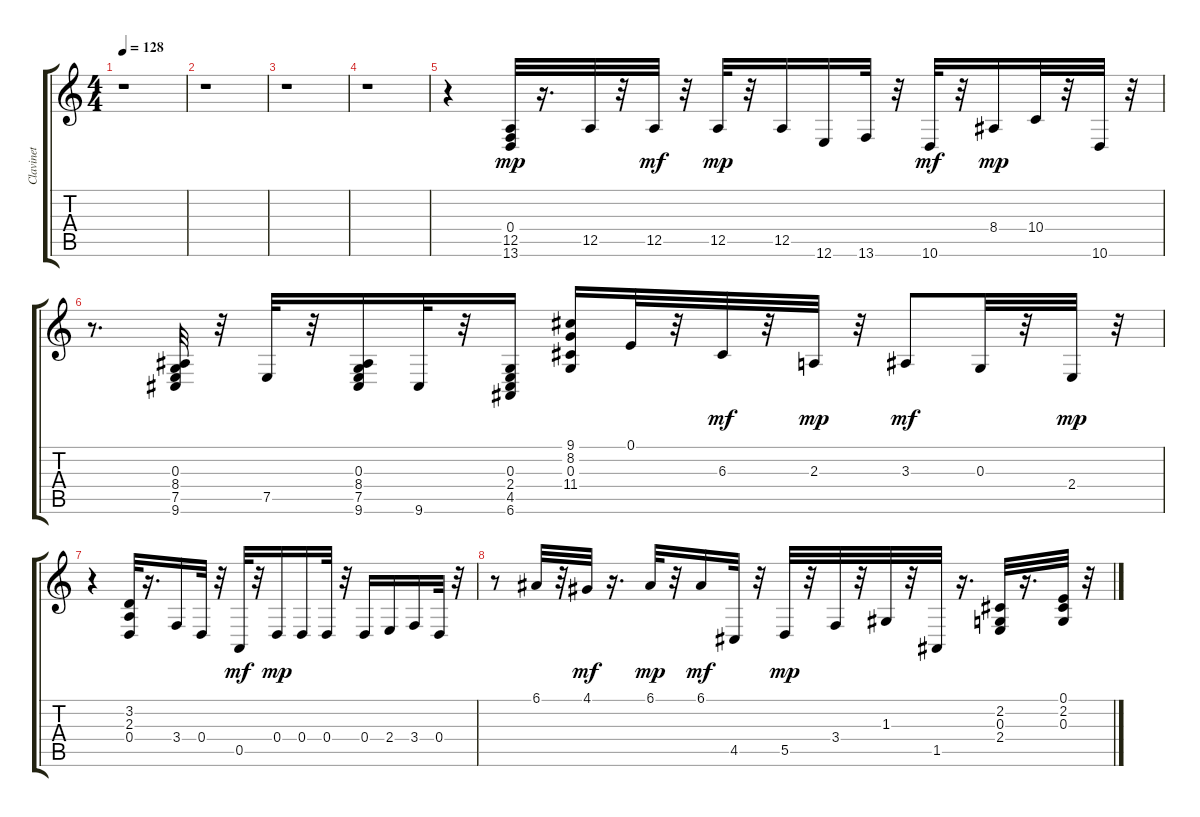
\track ("Clavinet" "Clavinet") {instrument clavinet}
\staff {score tabs}
\tuning (E4 B3 G3 D3 A2 E2) {hide}
\ts (4 4)
\tempo 128
\clef g2
\ks c
r.1{dy mp} |
r.1 |
r.1 |
r.1 |
r.4 (0.4 12.5 13.6).32 r.16{d} 12.5.32 r.32 12.5.32{dy mf} r.32 12.5.32{dy mp} r.32 12.5.16 12.6.16 13.6.32 r.32 10.6.32{dy mf} r.32 8.4.16{dy mp} 10.4.32 r.32 10.6.32 r.32 |
r.8{d} (0.3 8.4 7.5 9.6).32 r.32 7.5.32 r.32 (0.3 8.4 7.5 9.6).16 9.6.32 r.32 (0.3 2.4 4.5 6.6).16 (9.1 8.2 0.3 11.4).16 0.1.32 r.32 6.3.32{dy mf} r.32 2.3.32{dy mp} r.32 3.3.8{dy mf} 0.3.32 r.32 2.4.32{dy mp} r.32 |
r.4 (3.2 2.3 0.4).32 r.16{d} 3.4.16 0.4.32 r.32 0.5.32{dy mf} r.32 0.4.16{dy mp} 0.4.16 0.4.32 r.32 0.4.16 2.4.16 3.4.16 0.4.32 r.32 |
r.8 6.1.32 r.32 4.1.32{dy mf} r.16{d} 6.1.32{dy mp} r.32 6.1.16{dy mf} 4.5.32 r.32 5.5.32{dy mp} r.32 3.4.32 r.32 1.3.32 r.32 1.5.32 r.16{d} (2.2 0.3 2.4).32 r.16{d} (0.1 2.2 0.3).32 r.32
